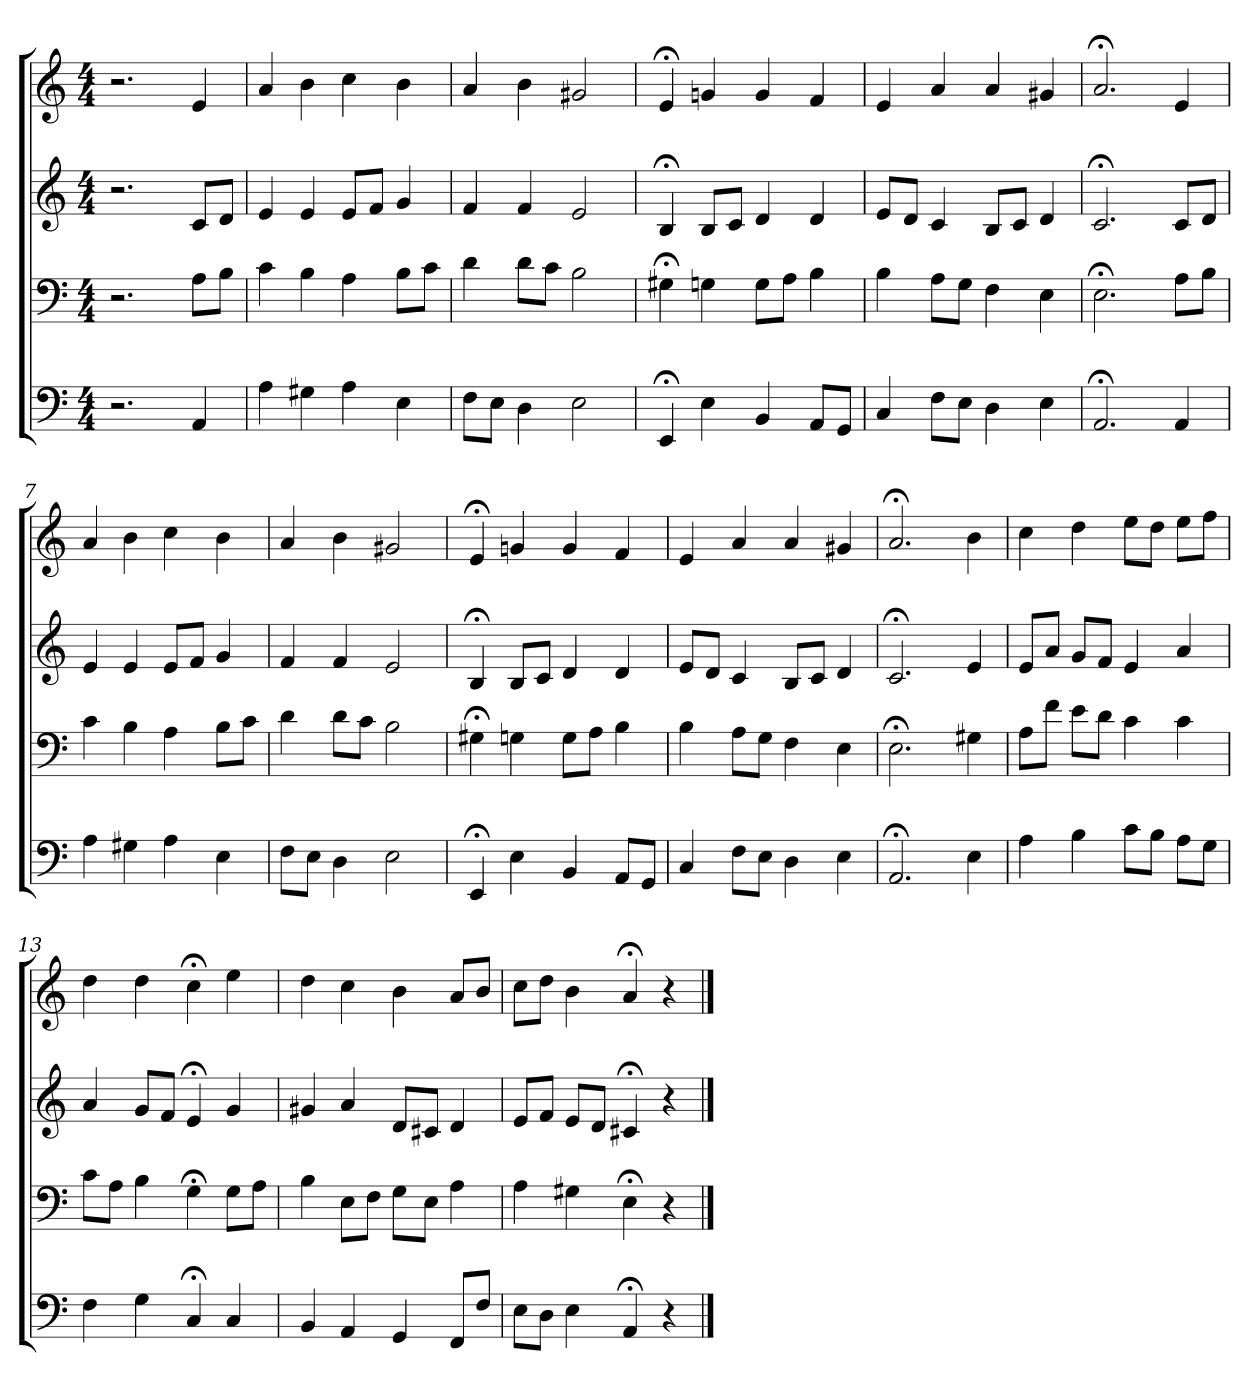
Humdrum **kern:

**kern	**kern	**kern	**kern
*part4	*part3	*part2	*part1
*staff4	*staff3	*staff2	*staff1
*clefF4	*clefF4	*clefG2	*clefG2
*k[]	*k[]	*k[]	*k[]
*C:	*C:	*C:	*a:
*M4/4	*M4/4	*M4/4	*M4/4
=1	=1	=1	=1
2.r	2.r	2.r	2.r
4AA	8A\L	8c/L	4e
.	8B\J	8d/J	.
=2	=2	=2	=2
4A	4c	4e	4a
4G#X	4B	4e	4b
4A	4A	8e/L	4cc
.	.	8f/J	.
4E	8B\L	4g	4b
.	8c\J	.	.
=3	=3	=3	=3
8F\L	4d	4f	4a
8E\J	.	.	.
4D	8d\L	4f	4b
.	8c\J	.	.
2E	2B	2e	2g#X
=4	=4	=4	=4
4EE;<	4G#X;<	4B;<	4e;<
4E	4Gn	8B/L	4gn
.	.	8c/J	.
4BB	8G\L	4d	4g
.	8A\J	.	.
8AA/L	4B	4d	4f
8GG/J	.	.	.
=5	=5	=5	=5
4C	4B	8e/L	4e
.	.	8d/J	.
8F\L	8A\L	4c	4a
8E\J	8G\J	.	.
4D	4F	8B/L	4a
.	.	8c/J	.
4E	4E	4d	4g#X
=6	=6	=6	=6
2.AA;<	2.E;<	2.c;<	2.a;<
4AA	8A\L	8c/L	4e
.	8B\J	8d/J	.
=7	=7	=7	=7
4A	4c	4e	4a
4G#X	4B	4e	4b
4A	4A	8e/L	4cc
.	.	8f/J	.
4E	8B\L	4g	4b
.	8c\J	.	.
=8	=8	=8	=8
8F\L	4d	4f	4a
8E\J	.	.	.
4D	8d\L	4f	4b
.	8c\J	.	.
2E	2B	2e	2g#X
=9	=9	=9	=9
4EE;<	4G#X;<	4B;<	4e;<
4E	4Gn	8B/L	4gn
.	.	8c/J	.
4BB	8G\L	4d	4g
.	8A\J	.	.
8AA/L	4B	4d	4f
8GG/J	.	.	.
=10	=10	=10	=10
4C	4B	8e/L	4e
.	.	8d/J	.
8F\L	8A\L	4c	4a
8E\J	8G\J	.	.
4D	4F	8B/L	4a
.	.	8c/J	.
4E	4E	4d	4g#X
=11	=11	=11	=11
2.AA;<	2.E;<	2.c;<	2.a;<
4E	4G#X	4e	4b
=12	=12	=12	=12
4A	8A\L	8e/L	4cc
.	8f\J	8a/J	.
4B	8e\L	8g/L	4dd
.	8d\J	8f/J	.
8c\L	4c	4e	8ee\L
8B\J	.	.	8dd\J
8A\L	4c	4a	8ee\L
8G\J	.	.	8ff\J
=13	=13	=13	=13
4F	8c\L	4a	4dd
.	8A\J	.	.
4G	4B	8g/L	4dd
.	.	8f/J	.
4C;<	4G;<	4e;<	4cc;<
4C	8G\L	4g	4ee
.	8A\J	.	.
=14	=14	=14	=14
4BB	4B	4g#X	4dd
4AA	8E\L	4a	4cc
.	8F\J	.	.
4GG	8G\L	8d/L	4b
.	8E\J	8c#X/J	.
8FF/L	4A	4d	8a/L
8F/J	.	.	8b/J
=15	=15	=15	=15
8E\L	4A	8e/L	8cc\L
8D\J	.	8f/J	8dd\J
4E	4G#X	8e/L	4b
.	.	8d/J	.
4AA;<	4E;<	4c#X;<	4a;<
4r	4r	4r	4r
==	==	==	==
*-	*-	*-	*-
